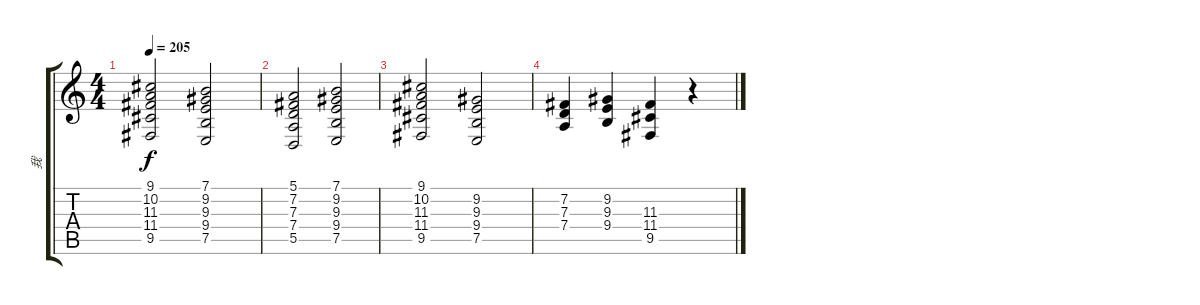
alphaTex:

\track ("我" "我") {instrument choiraahs}
\staff {score tabs}
\tuning (E4 B3 G3 D3 A2 E2) {hide}
\ts (4 4)
\tempo 205
\clef g2
\ks c
(9.1 10.2 11.3 11.4 9.5).2{dy f} (7.1 9.2 9.3 9.4 7.5).2 |
(5.1 7.2 7.3 7.4 5.5).2 (7.1 9.2 9.3 9.4 7.5).2 |
(9.1 10.2 11.3 11.4 9.5).2 (9.2 9.3 9.4 7.5).2 |
(7.2 7.3 7.4).4 (9.2 9.3 9.4).4 (11.3 11.4 9.5).4 r.4
